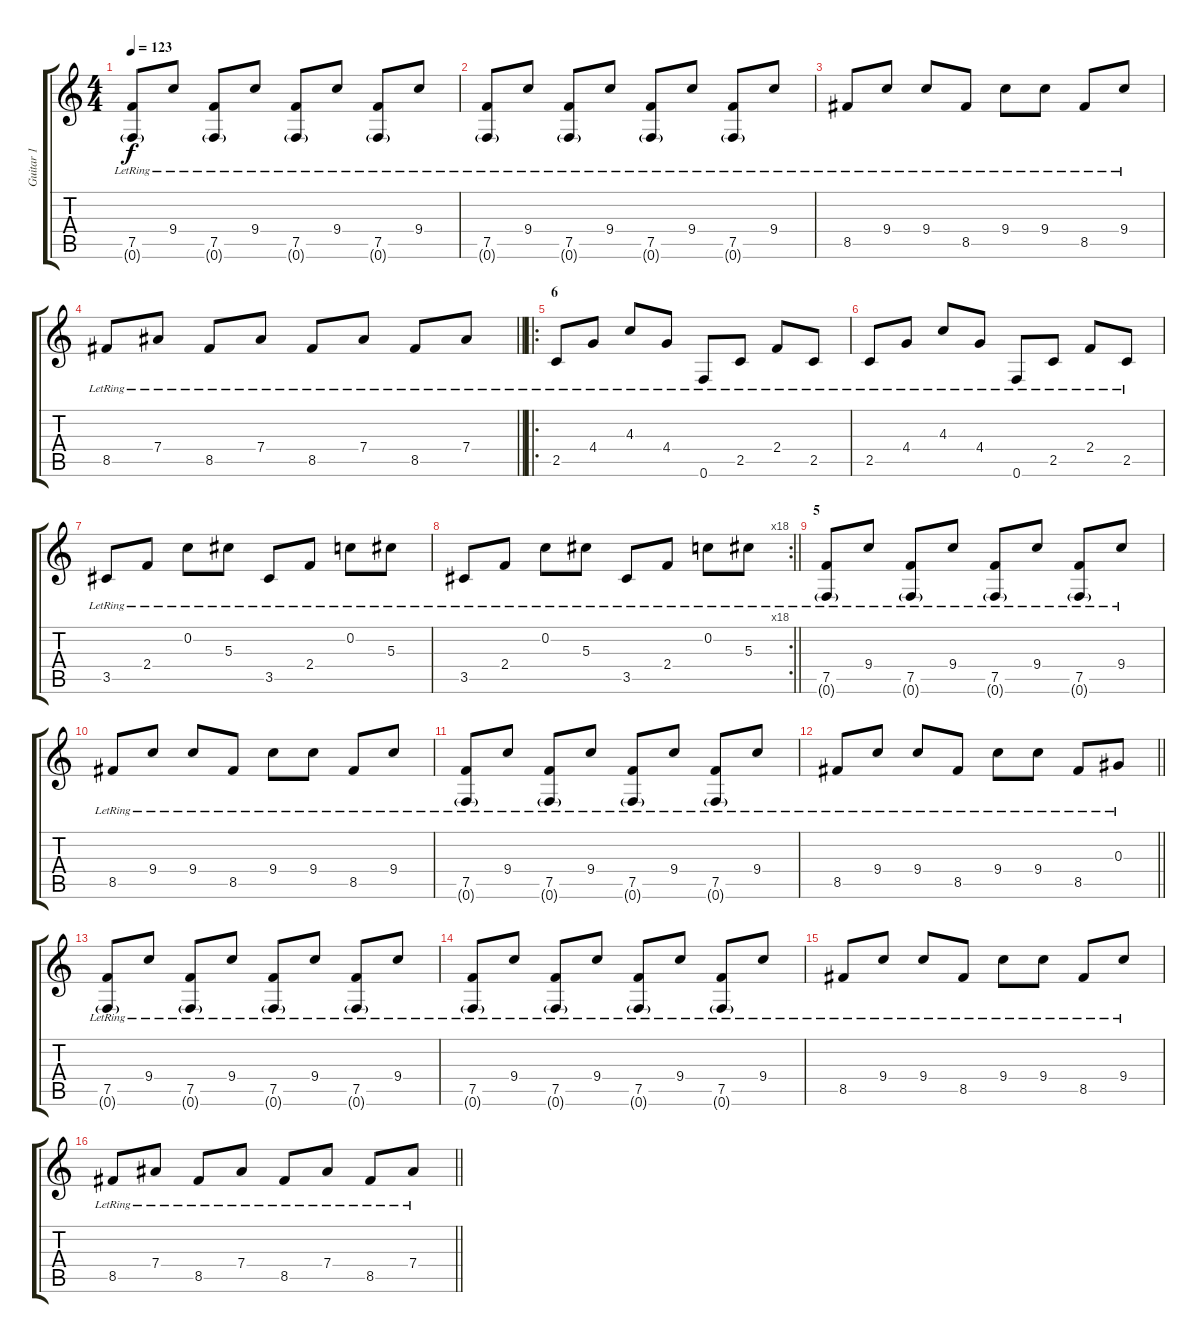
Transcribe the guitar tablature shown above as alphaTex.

\track ("Guitar 1 " "Guitar 1 ") {instrument distortionguitar}
\staff {score tabs}
\tuning (F4 C4 Ab3 Eb3 Bb2 F2) {hide}
\ts (4 4)
\section ("" "")
\tempo 123
\clef g2
\ks c
(7.5{lr} 0.6{g lr}).8{dy f} 9.4{lr}.8 (7.5{lr} 0.6{g lr}).8 9.4{lr}.8 (7.5{lr} 0.6{g lr}).8 9.4{lr}.8 (7.5{lr} 0.6{g lr}).8 9.4{lr}.8 |
(7.5{lr} 0.6{g lr}).8 9.4{lr}.8 (7.5{lr} 0.6{g lr}).8 9.4{lr}.8 (7.5{lr} 0.6{g lr}).8 9.4{lr}.8 (7.5{lr} 0.6{g lr}).8 9.4{lr}.8 |
8.5{lr}.8 9.4{lr}.8 9.4{lr}.8 8.5{lr}.8 9.4{lr}.8 9.4{lr}.8 8.5{lr}.8 9.4{lr}.8 |
\barLineRight lightlight
8.5{lr}.8 7.4{lr}.8 8.5{lr}.8 7.4{lr}.8 8.5{lr}.8 7.4{lr}.8 8.5{lr}.8 7.4{lr}.8 |
\ro
\section ("" "6")
2.5{lr}.8 4.4{lr}.8 4.3{lr}.8 4.4{lr}.8 0.6{lr}.8 2.5{lr}.8 2.4{lr}.8 2.5{lr}.8 |
2.5{lr}.8 4.4{lr}.8 4.3{lr}.8 4.4{lr}.8 0.6{lr}.8 2.5{lr}.8 2.4{lr}.8 2.5{lr}.8 |
3.5{lr}.8 2.4{lr}.8 0.2{lr}.8 5.3{lr}.8 3.5{lr}.8 2.4{lr}.8 0.2{lr}.8 5.3{lr}.8 |
\rc 18
\barLineRight lightlight
3.5{lr}.8 2.4{lr}.8 0.2{lr}.8 5.3{lr}.8 3.5{lr}.8 2.4{lr}.8 0.2{lr}.8 5.3{lr}.8 |
\section ("" "5")
(7.5{lr} 0.6{g lr}).8 9.4{lr}.8 (7.5{lr} 0.6{g lr}).8 9.4{lr}.8 (7.5{lr} 0.6{g lr}).8 9.4{lr}.8 (7.5{lr} 0.6{g lr}).8 9.4{lr}.8 |
8.5{lr}.8 9.4{lr}.8 9.4{lr}.8 8.5{lr}.8 9.4{lr}.8 9.4{lr}.8 8.5{lr}.8 9.4{lr}.8 |
(7.5{lr} 0.6{g lr}).8 9.4{lr}.8 (7.5{lr} 0.6{g lr}).8 9.4{lr}.8 (7.5{lr} 0.6{g lr}).8 9.4{lr}.8 (7.5{lr} 0.6{g lr}).8 9.4{lr}.8 |
\barLineRight lightlight
8.5{lr}.8 9.4{lr}.8 9.4{lr}.8 8.5{lr}.8 9.4{lr}.8 9.4{lr}.8 8.5{lr}.8 0.3{lr}.8 |
\section ("" "")
(7.5{lr} 0.6{g lr}).8 9.4{lr}.8 (7.5{lr} 0.6{g lr}).8 9.4{lr}.8 (7.5{lr} 0.6{g lr}).8 9.4{lr}.8 (7.5{lr} 0.6{g lr}).8 9.4{lr}.8 |
(7.5{lr} 0.6{g lr}).8 9.4{lr}.8 (7.5{lr} 0.6{g lr}).8 9.4{lr}.8 (7.5{lr} 0.6{g lr}).8 9.4{lr}.8 (7.5{lr} 0.6{g lr}).8 9.4{lr}.8 |
8.5{lr}.8 9.4{lr}.8 9.4{lr}.8 8.5{lr}.8 9.4{lr}.8 9.4{lr}.8 8.5{lr}.8 9.4{lr}.8 |
\barLineRight lightlight
8.5{lr}.8 7.4{lr}.8 8.5{lr}.8 7.4{lr}.8 8.5{lr}.8 7.4{lr}.8 8.5{lr}.8 7.4{lr}.8
